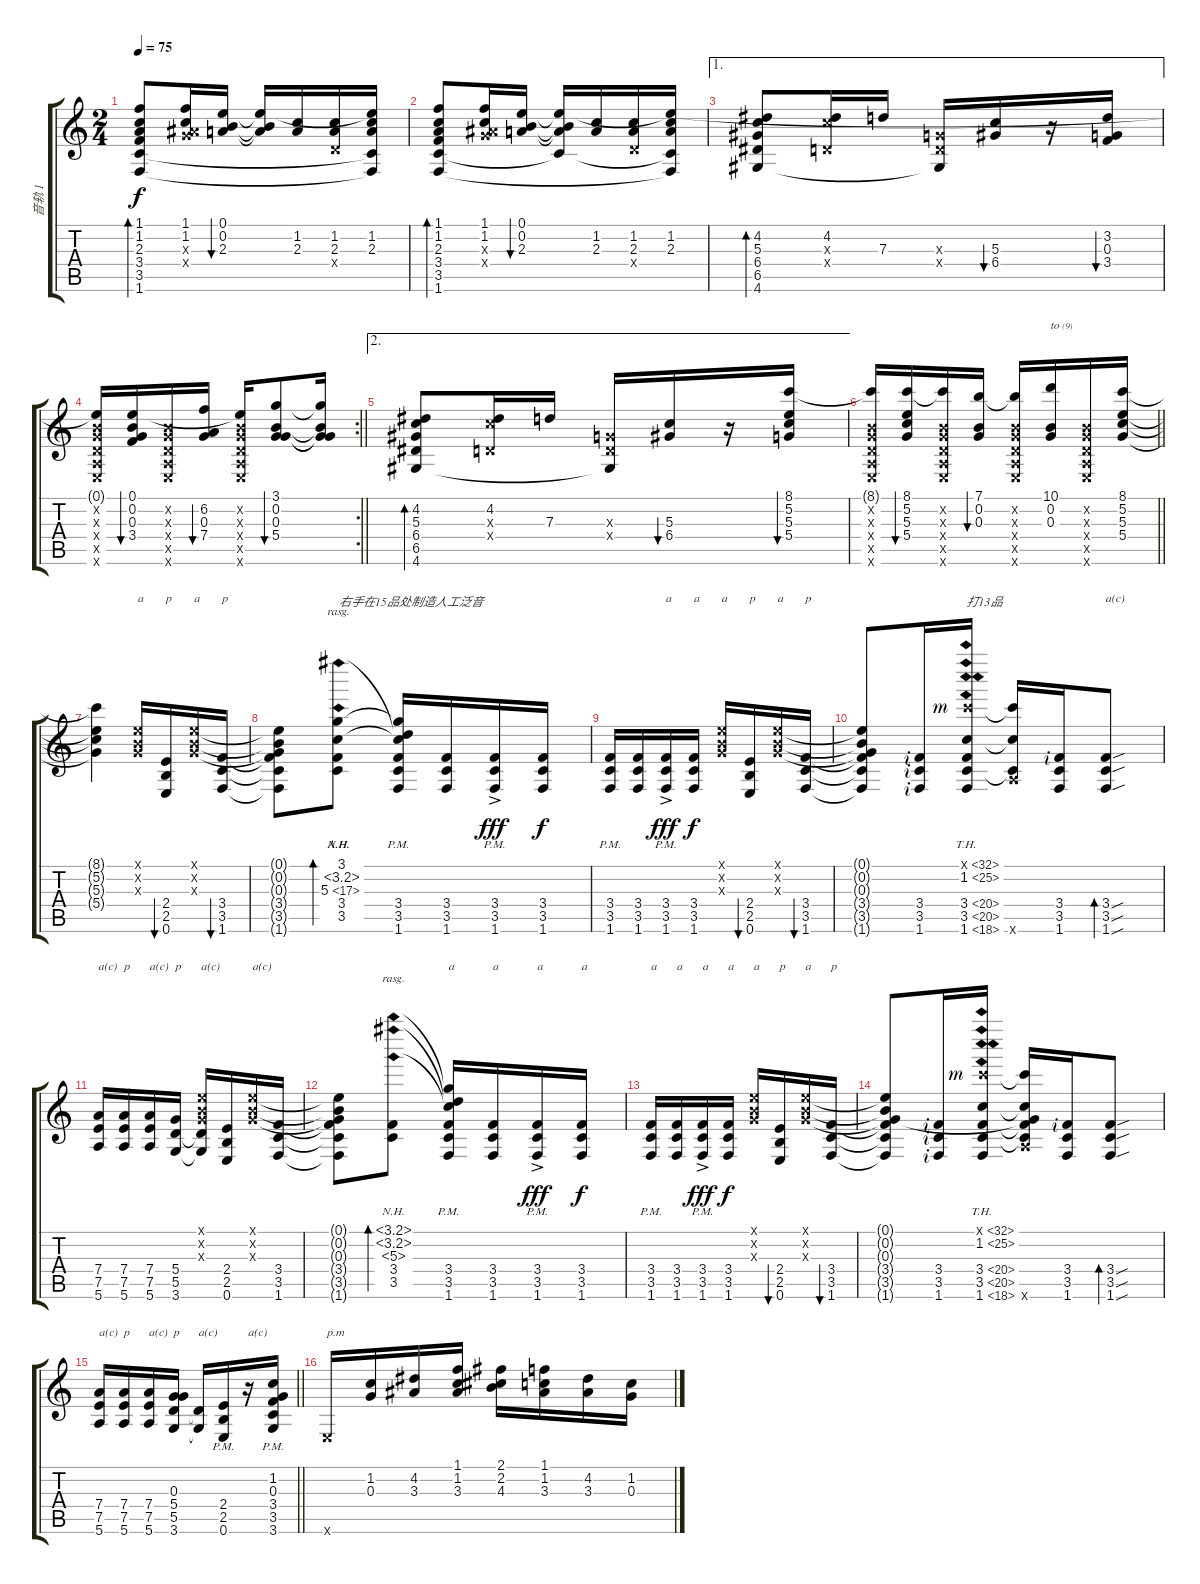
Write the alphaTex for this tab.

\track ("音轨 1" "音轨 1") {instrument acousticguitarsteel}
\staff {score tabs}
\tuning (E4 B3 G3 D3 A2 E2) {hide}
\ts (2 4)
\tempo 75
\clef g2
\ks c
(1.1 1.2 2.3 3.4 3.5 1.6).8{bd 120 dy f} (1.1 1.2 3.3{x} 5.4{x}).16 (0.1 0.2 2.3).16{bu 120} (0.1{t} 0.2{t} 2.3{t}).16 (1.2 2.3).16 (1.2 2.3 0.4{x}).16 (0.1{t} 1.2 2.3 3.5{t} 1.6{t}).16 |
(1.1 1.2 2.3 3.4 3.5 1.6).8{bd 120} (1.1 1.2 3.3{x} 5.4{x}).16 (0.1 0.2 2.3).16{bu 120} (0.1{t} 0.2{t} 2.3{t} 3.5{t}).16 (1.2 2.3).16 (1.2 2.3 0.4{x}).16 (0.1{t} 1.2 2.3 3.5{t} 1.6{t}).16 |
\ae 1
(4.2 5.3 6.4 6.5 4.6).8{bd 120} (4.2 5.3{x} 0.4{x}).16 7.3.16 (0.3{x} 0.4{x} 4.6{t}).16 (5.3 6.4).16{bu 120} r.16 (3.2 0.3 3.4).16{bu 240} |
\rc 2
\barLineRight lightlight
(0.1{t} 0.2{x} 0.3{x} 0.4{x} 0.5{x} 0.6{x}).16 (0.1 0.2 0.3 3.4).16{bu 60} (0.2{x} 0.3{x} 0.4{x} 0.5{x} 0.6{x}).16 (6.2 0.3 7.4).16{bu 60} (0.1{t} 0.2{x} 0.3{x} 0.4{x} 0.5{x} 0.6{x}).16 (3.1 0.2 0.3 5.4).8{bu 60} (3.1{t} 0.2{t} 0.3{t} 5.4{t}).16 |
\ae 2
(4.2 5.3 6.4 6.5 4.6).8{bd 120} (4.2 5.3{x} 0.4{x}).16 7.3.16 (0.3{x} 0.4{x} 4.6{t}).16 (5.3 6.4).16{bu 120} r.16 (8.1 5.2 5.3 5.4).16{bu 240} |
\barLineRight lightlight
(8.1{t} 0.2{x} 0.3{x} 0.4{x} 0.5{x} 0.6{x}).16 (8.1 5.2 5.3 5.4).16{bu 60} (8.1{t} 0.2{x} 0.3{x} 0.4{x} 0.5{x} 0.6{x}).16 (7.1 0.2 0.3).16{bu 60} (7.1{t} 0.2{x} 0.3{x} 0.4{x} 0.5{x} 0.6{x}).16 (10.1 0.2 0.3).16{txt "to ⑼"} (0.2{x} 0.3{x} 0.4{x} 0.5{x} 0.6{x}).16 (8.1 5.2 5.3 5.4).16 |
(8.1{t} 5.2{t} 5.3{t} 5.4{t}).4 (0.1{x} 0.2{x} 0.3{x}).16{txt "a"} (2.4 2.5 0.6).16{bu 60 txt "p"} (0.1{x} 0.2{x} 0.3{x}).16{txt "a"} (3.4 3.5 1.6).16{bu 60 txt "p"} |
(0.1{t} 0.2{t} 0.3{t} 3.4{t} 3.5{t} 1.6{t}).8 (3.1 3.2{nh} 5.3{ah 12} 3.4 3.5).8{bd 60 rasg ii txt "右手在15品处制造人工泛音"} (3.1{t} 3.2{t} 5.3{t} 3.4{pm} 3.5 1.6).16 (3.4 3.5 1.6).16 (3.4{ac pm} 3.5 1.6).16{dy fff} (3.4 3.5 1.6).16{dy f} |
(3.4{pm} 3.5 1.6).16 (3.4 3.5 1.6).16 (3.4{ac pm} 3.5 1.6).16{txt "a" dy fff} (3.4 3.5 1.6).16{txt "a" dy f} (0.1{x} 0.2{x} 0.3{x}).16{txt "a"} (2.4 2.5 0.6).16{bu 30 txt "p"} (0.1{x} 0.2{x} 0.3{x}).16{txt "a"} (3.4 3.5 1.6).16{bu 30 txt "p"} |
(0.1{t} 0.2{t} 0.3{t} 3.4{t} 3.5{t} 1.6{t}).8 (3.4{rf 2} 3.5{rf 2} 1.6{rf 2}).16 (8.1{th 24 x rf 3} 1.2{th 24} 3.4{th 17} 3.5{th 17} 1.6{th 17}).16{txt "打13品"} (8.1{t} 1.2{t} 3.5{t} 5.6{x}).16 (3.4{rf 2} 3.5 1.6).16 (3.4{sou} 3.5{sou} 1.6{sou}).8{bd 30 txt "a(c)"} |
(7.4 7.5 5.6).16{txt "a(c)"} (7.4 7.5 5.6).16{txt "p"} (7.4 7.5 5.6).16{txt "a(c)"} (5.4 5.5 3.6).16{txt "p"} (0.1{x} 0.2{x} 0.3{x} 5.5{t} 3.6{t}).16{txt "a(c)"} (2.4 2.5 0.6).16 (0.1{x} 0.2{x} 0.3{x}).16{txt "a(c)"} (3.4 3.5 1.6).16 |
(0.1{t} 0.2{t} 0.3{t} 3.4{t} 3.5{t} 1.6{t}).8 (3.1{nh} 3.2{nh} 5.3{nh} 3.4 3.5).8{bd 60 rasg ii} (3.1{t} 3.2{t} 5.3{t} 3.4{pm} 3.5 1.6).16{txt "a"} (3.4 3.5 1.6).16{txt "a"} (3.4{ac pm} 3.5 1.6).16{txt "a" dy fff} (3.4 3.5 1.6).16{txt "a" dy f} |
(3.4{pm} 3.5 1.6).16{txt "a"} (3.4 3.5 1.6).16{txt "a"} (3.4{ac pm} 3.5 1.6).16{txt "a" dy fff} (3.4 3.5 1.6).16{txt "a" dy f} (0.1{x} 0.2{x} 0.3{x}).16{txt "a"} (2.4 2.5 0.6).16{bu 30 txt "p"} (0.1{x} 0.2{x} 0.3{x}).16{txt "a"} (3.4 3.5 1.6).16{bu 30 txt "p"} |
(0.1{t} 0.2{t} 0.3{t} 3.4{t} 3.5{t} 1.6{t}).8 (3.4{rf 2} 3.5{rf 2} 1.6{rf 2}).16 (8.1{th 24 x rf 3} 1.2{th 24} 3.4{th 17} 3.5{th 17} 1.6{th 17}).16 (8.1{t} 1.2{t} 0.3{t} 3.4{t} 3.5{t} 5.6{x}).16 (3.4{rf 2} 3.5 1.6).16 (3.4{sou} 3.5{sou} 1.6{sou}).8{bd 30} |
\barLineRight lightlight
(7.4 7.5 5.6).16{txt "a(c)"} (7.4 7.5 5.6).16{txt "p"} (7.4 7.5 5.6).16{txt "a(c)"} (0.3 5.4 5.5 3.6).16{txt "p"} (5.5{t} 3.6{t}).16{txt "a(c)"} (2.4{pm} 2.5 0.6).16 r.16{txt "a(c)"} (1.2 0.3 3.4 3.5{pm} 3.6).16 |
0.6{x}.16{txt "p.m"} (1.2 0.3).16 (4.2 3.3).16 (1.1 1.2 3.3).16 (2.1 2.2 4.3).16 (1.1 1.2 3.3).16 (4.2 3.3).16 (1.2 0.3).16
